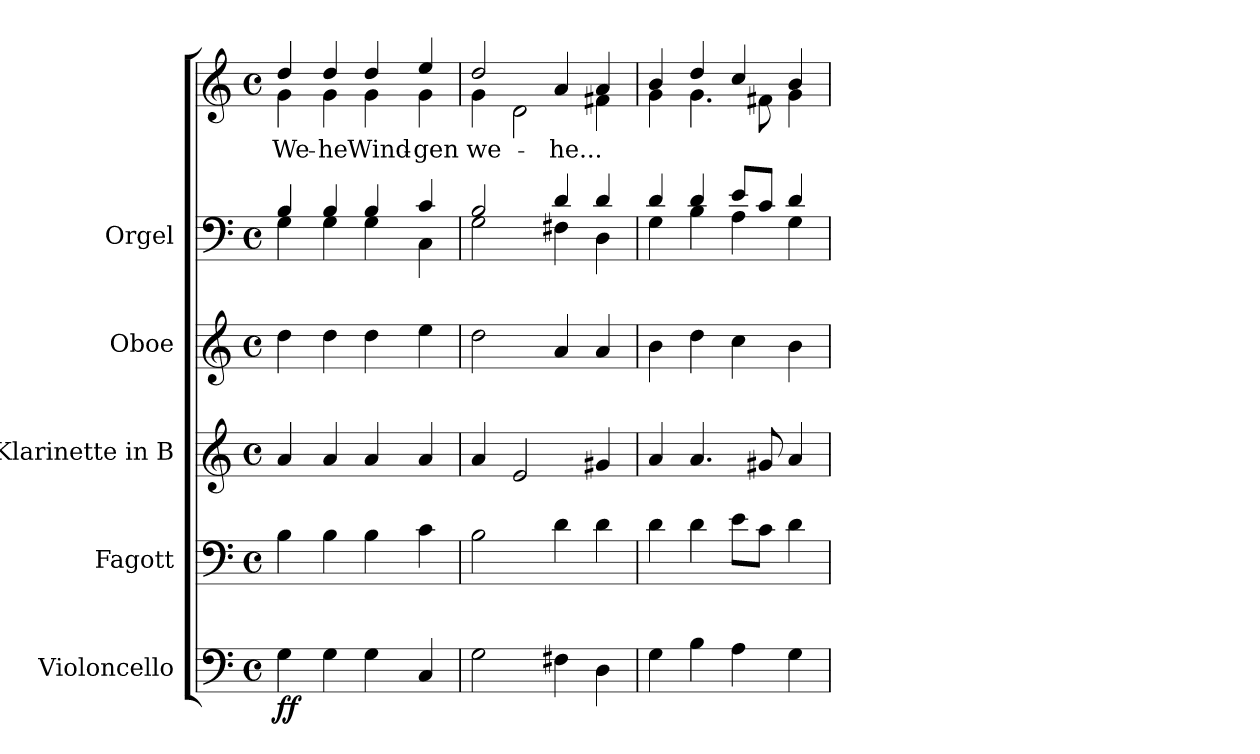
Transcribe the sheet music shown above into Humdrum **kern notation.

**kern	**dynam	**kern	**kern	**kern	**kern	**kern	**text
*part5	*part5	*part4	*part3	*part2	*part1	*part1	*part1
*staff6	*staff6	*staff5	*staff4	*staff3	*staff2	*staff1	*staff1
*I"Violoncello	*	*I"Fagott	*I"Klarinette in B	*I"Oboe	*I"Orgel	*	*
*I'Vc.	*	*I'Fgt.	*	*I'Ob.	*	*	*
*clefF4	*	*clefF4	*clefG2	*clefG2	*clefF4	*clefG2	*
*	*	*	*ITrd1c2	*	*	*	*
*k[]	*	*k[]	*k[b-e-]	*k[]	*k[]	*k[]	*
*M4/4	*	*M4/4	*M4/4	*M4/4	*M4/4	*M4/4	*
*met(c)	*	*met(c)	*met(c)	*met(c)	*met(c)	*met(c)	*
=1	=1	=1	=1	=1	=1	=1	=1
*	*	*	*	*	*^	*	*
!	!	!	!	!	!	!	!LO:TX:a:t=andante	!
!	!LO:DY:b	!	!	!	!	!	!	!LO:LY:b
*	*	*	*	*	*	*	*^	*
4G\	ff	4B\	4g/	4dd\	4B/	4G\	4ddi/	4g\	We-
!	!	!	!	!	!	!	!	!	!LO:LY:b
4G\	.	4B\	4g/	4dd\	4B/	4G\	4ddi/	4g\	-he
!	!	!	!	!	!	!	!	!	!LO:LY:b
4G\	.	4B\	4g/	4dd\	4B/	4G\	4ddi/	4g\	Wind-
!	!	!	!	!	!	!	!	!	!LO:LY:b
4C/	.	4c\	4g/	4ee\	4c/	4C\	4eei/	4g\	-gen
=2	=2	=2	=2	=2	=2	=2	=2	=2	=2
!	!	!	!	!	!	!	!	!	!LO:LY:b
2G\	.	2B\	4g/	2dd\	2B/	2G\	2ddi/	4g\	we-
.	.	.	2d/	.	.	.	.	2d\	.
!	!	!	!	!	!	!	!	!	!LO:LY:b
4F#X\	.	4d\	.	4a/	4d/	4F#X\	4ai/	.	-he...
4D\	.	4d\	4f#X/	4a/	4d/	4D\	4ai/	4f#X\	.
=3	=3	=3	=3	=3	=3	=3	=3	=3	=3
4G\	.	4d\	4g/	4b\	4d/	4G\	4bi/	4g\	.
4B\	.	4d\	4.g/	4dd\	4d/	4B\	4ddi/	4.g\	.
4A\	.	8e\L	.	4cc\	8e/L	4A\	4cci/	.	.
.	.	8c\J	8f#X/	.	8c/J	.	.	8f#X\	.
4G\	.	4d\	4g/	4b\	4d/	4G\	4bi/	4g\	.
*	*	*	*	*	*v	*v	*	*	*
*	*	*	*	*	*	*v	*v	*
=	=	=	=	=	=	=	=
*-	*-	*-	*-	*-	*-	*-	*-
